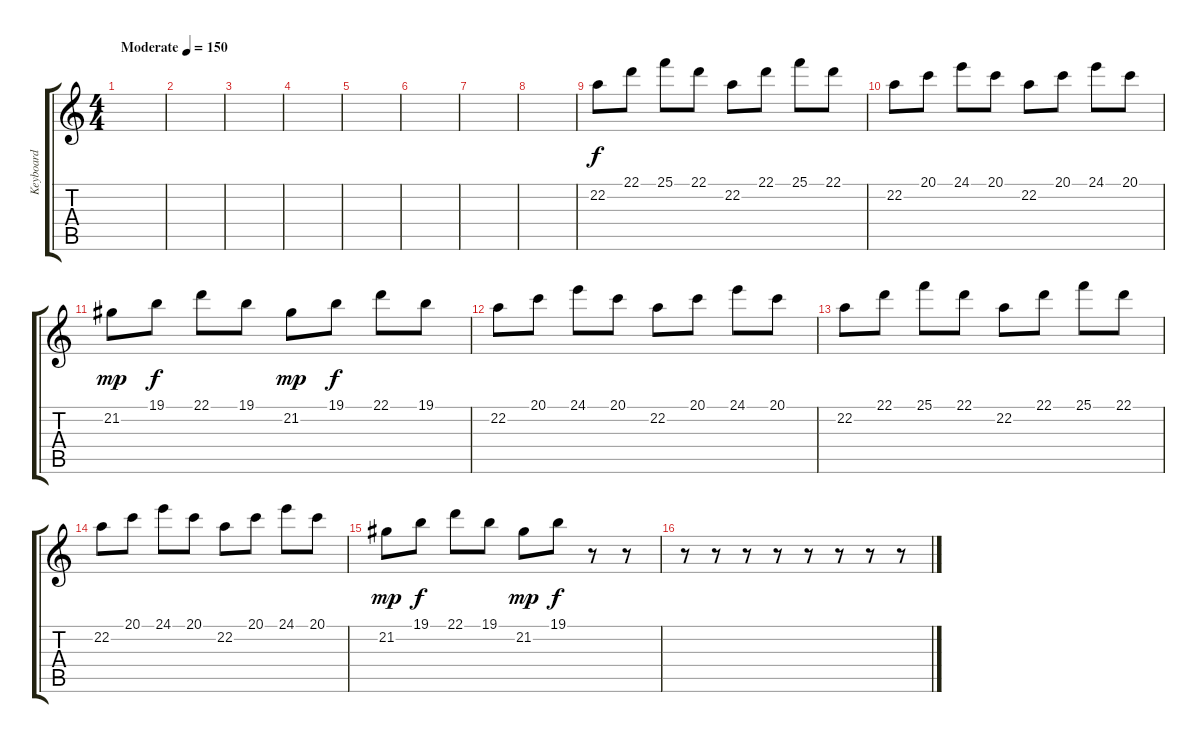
\track ("Keyboard" "Keyboard") {instrument marimba}
\staff {score tabs}
\tuning (E4 B3 G3 D3 A2 E2) {hide}
\ts (4 4)
\tempo (150 "Moderate")
\clef g2
\ks c
|
|
|
|
|
|
|
|
22.2.8 22.1.8 25.1.8 22.1.8 22.2.8 22.1.8 25.1.8 22.1.8 |
22.2.8 20.1.8 24.1.8 20.1.8 22.2.8 20.1.8 24.1.8 20.1.8 |
21.2.8{dy mp} 19.1.8{dy f} 22.1.8 19.1.8 21.2.8{dy mp} 19.1.8{dy f} 22.1.8 19.1.8 |
22.2.8 20.1.8 24.1.8 20.1.8 22.2.8 20.1.8 24.1.8 20.1.8 |
22.2.8 22.1.8 25.1.8 22.1.8 22.2.8 22.1.8 25.1.8 22.1.8 |
22.2.8 20.1.8 24.1.8 20.1.8 22.2.8 20.1.8 24.1.8 20.1.8 |
21.2.8{dy mp} 19.1.8{dy f} 22.1.8 19.1.8 21.2.8{dy mp} 19.1.8{dy f} r.8 r.8 |
r.8 r.8 r.8 r.8 r.8 r.8 r.8 r.8
